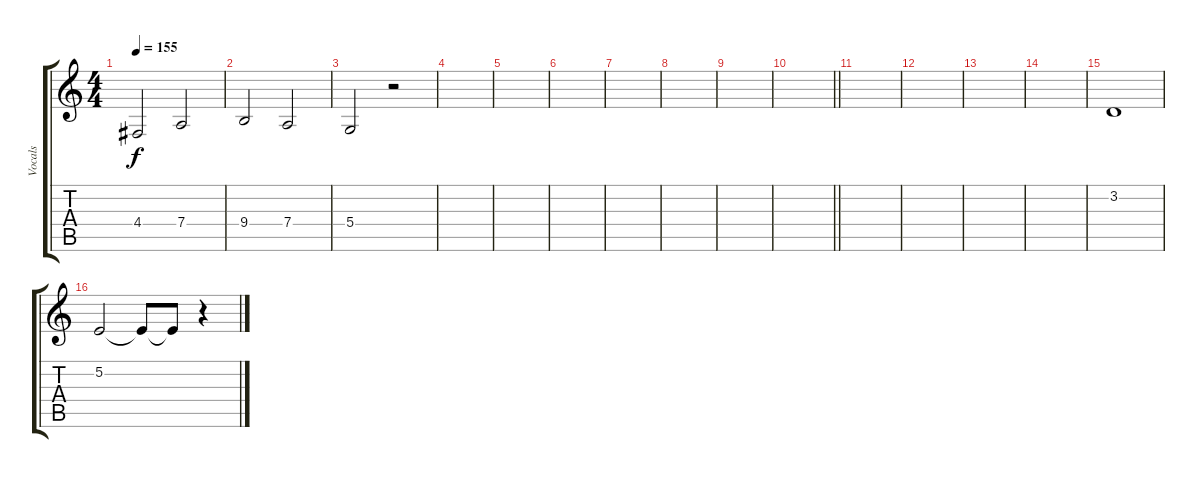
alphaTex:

\track ("Vocals" "Vocals") {instrument sopranosax}
\staff {score tabs}
\tuning (E4 B3 G3 D3 A2 E2) {hide}
\ts (4 4)
\tempo 155
\clef g2
\ks c
4.4.2{dy f} 7.4.2 |
9.4.2 7.4.2 |
5.4.2 r.2 |
|
|
|
|
|
|
\barLineRight lightlight
|
|
|
|
|
3.2.1 |
5.2.2 5.2{t}.8 5.2{t}.8 r.4
